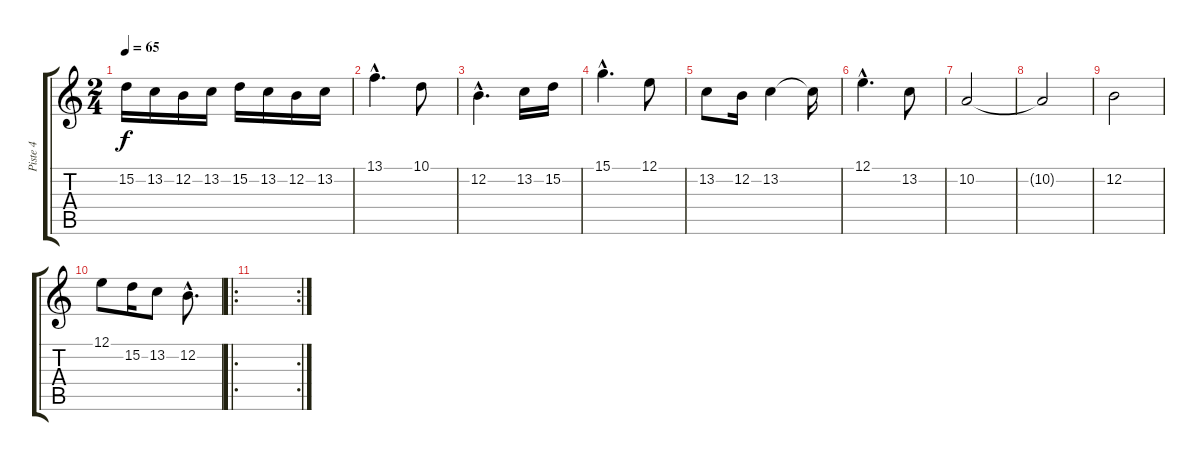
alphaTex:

\track ("Piste 4" "Piste 4") {instrument violin}
\staff {score tabs}
\tuning (E4 B3 G3 D3 A2 E2) {hide}
\ts (2 4)
\tempo 65
\clef g2
\ks c
15.2.16{dy f} 13.2.16 12.2.16 13.2.16 15.2.16 13.2.16 12.2.16 13.2.16 |
13.1{hac}.4{d} 10.1.8 |
12.2{hac}.4{d} 13.2.16 15.2.16 |
15.1{hac}.4{d} 12.1.8 |
13.2.8 12.2.16 13.2.4 13.2{t}.16 |
12.1{hac}.4{d} 13.2.8 |
10.2.2 |
10.2{t}.2 |
12.2.2 |
12.1.8 15.2.16 13.2.8 12.2{hac}.8{d} |
\ro
\rc 2
